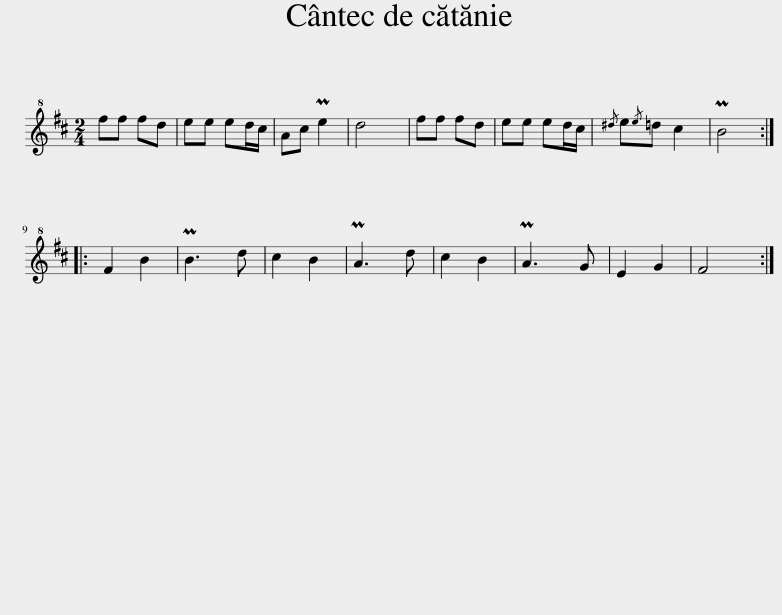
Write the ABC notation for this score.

X:1
L:1/8
M:2/4
I:linebreak $
K:D
V:1 treble+8
V:1
 ff fd | ee ed/c/ | Ac Pe2 | d4 | ff fd | %5
 ee ed/c/ |{/^d} e{/e}=d c2 | PB4 ::$ F2 B2 | PB3 d | %10
 c2 B2 | PA3 d | c2 B2 | PA3 G | E2 G2 | %15
 F4 :| %16
